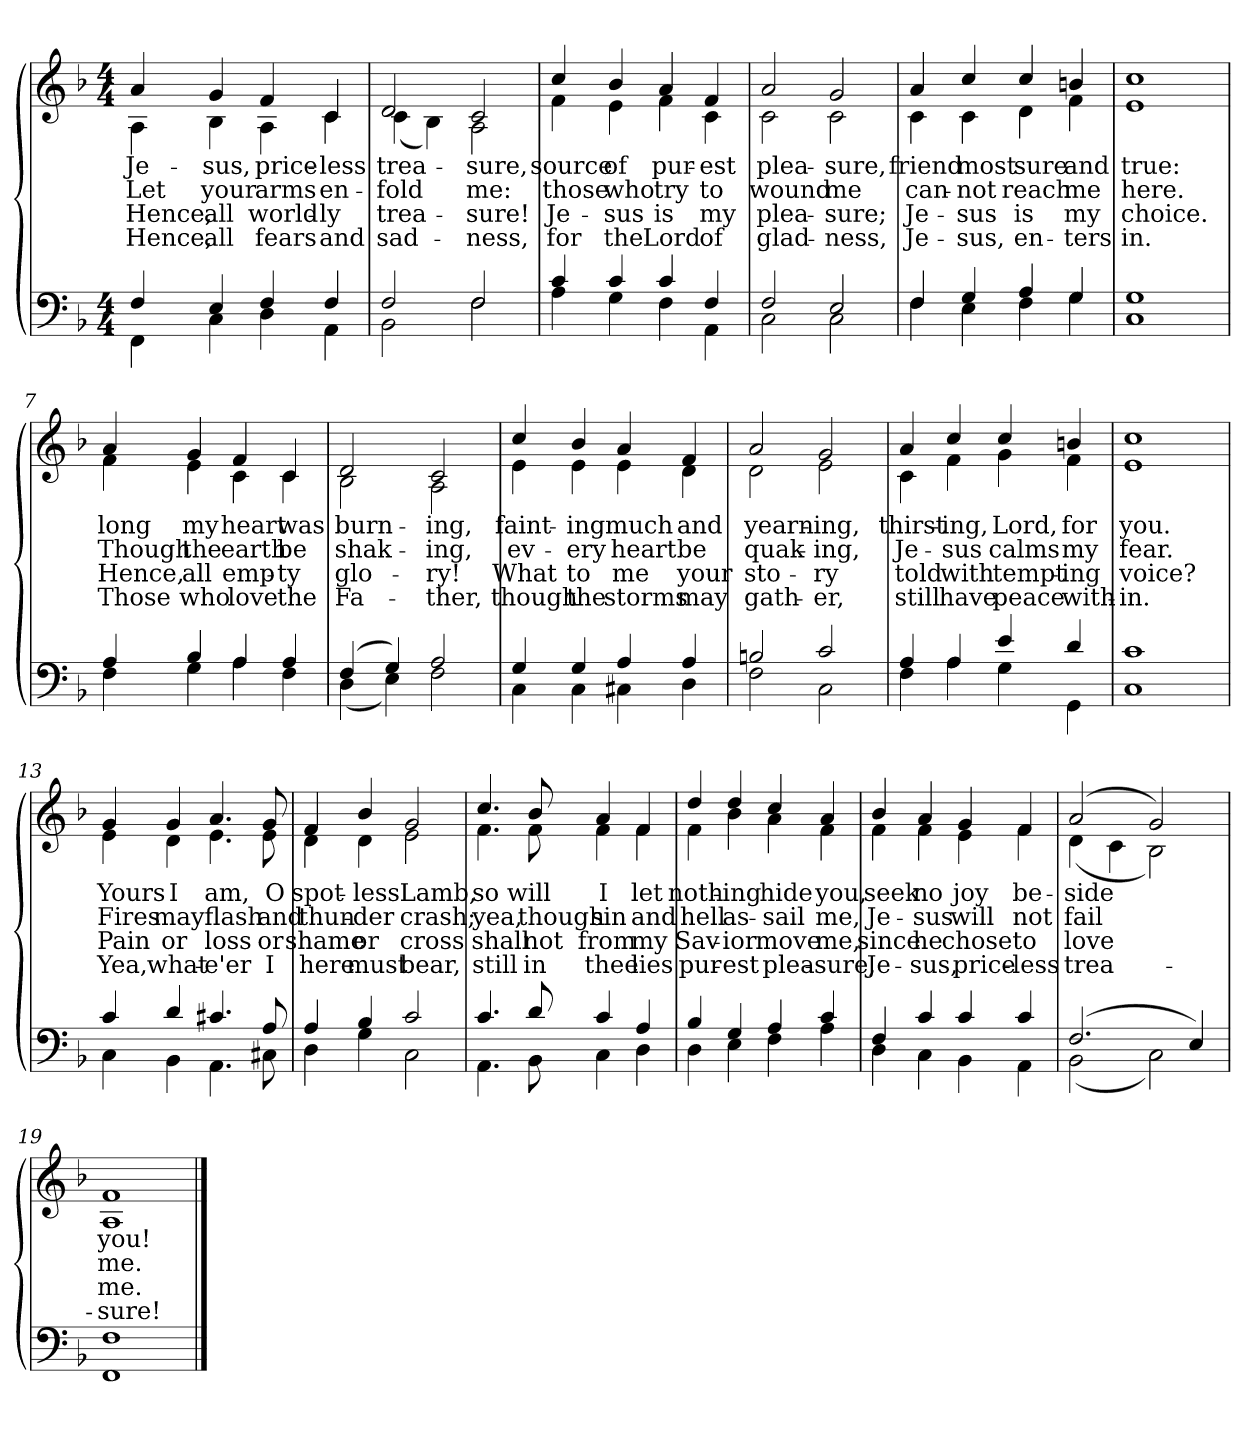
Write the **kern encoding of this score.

**kern	**kern	**text	**text	**text	**text
*part2	*part1	*part1	*part1	*part1	*part1
*staff2	*staff1	*staff1	*staff1	*staff1	*staff1
*clefF4	*clefG2	*	*	*	*
*k[b-]	*k[b-]	*	*	*	*
*M4/4	*M4/4	*	*	*	*
=1	=1	=1	=1	=1	=1
*^	*	*	*	*	*
!	!	!LO:TX:b:i:t=Verse	!	!	!	!
!	!	!	!LO:LY:b	!LO:LY:b	!LO:LY:b	!LO:LY:b
*	*	*^	*	*	*	*
4F/	4FF\	4a/	4A\	Je-	Let	Hence,	Hence,
!	!	!	!	!LO:LY:b	!LO:LY:b	!LO:LY:b	!LO:LY:b
4E/	4C\	4g/	4B-\	-sus,	your	all	all
!	!	!	!	!LO:LY:b	!LO:LY:b	!LO:LY:b	!LO:LY:b
4F/	4D\	4f/	4A\	price-	arms	world-	fears
!	!	!	!	!LO:LY:b	!LO:LY:b	!LO:LY:b	!LO:LY:b
4F/	4AA\	4c/	4c\	-less	en-	-ly	and
=2	=2	=2	=2	=2	=2	=2	=2
!	!	!	!	!LO:LY:b	!LO:LY:b	!LO:LY:b	!LO:LY:b
2F/	2BB-\	2d/	(<4c\	trea-	-fold	trea-	sad-
.	.	.	4B-\)	.	.	.	.
!	!	!	!	!LO:LY:b	!LO:LY:b	!LO:LY:b	!LO:LY:b
2F/	2F\	2c/	2A\	-sure,	me:	-sure!	-ness,
!!LO:LB:g=z	!!
=3	=3	=3	=3	=3	=3	=3	=3
!	!	!	!	!LO:LY:b	!LO:LY:b	!LO:LY:b	!LO:LY:b
4c/	4A\	4cc/	4f\	source	those	Je-	for
!	!	!	!	!LO:LY:b	!LO:LY:b	!LO:LY:b	!LO:LY:b
4c/	4G\	4b-/	4e\	of	who	-sus	the
!	!	!	!	!LO:LY:b	!LO:LY:b	!LO:LY:b	!LO:LY:b
4c/	4F\	4a/	4f\	pur-	try	is	Lord
!	!	!	!	!LO:LY:b	!LO:LY:b	!LO:LY:b	!LO:LY:b
4F/	4AA\	4f/	4c\	-est	to	my	of
=4	=4	=4	=4	=4	=4	=4	=4
!	!	!	!	!LO:LY:b	!LO:LY:b	!LO:LY:b	!LO:LY:b
2F/	2C\	2a/	2c\	plea-	wound	plea-	glad-
!	!	!	!	!LO:LY:b	!LO:LY:b	!LO:LY:b	!LO:LY:b
2E/	2C\	2g/	2c\	-sure,	me	-sure;	-ness,
!!LO:LB:g=z	!!
=5	=5	=5	=5	=5	=5	=5	=5
!	!	!	!	!LO:LY:b	!LO:LY:b	!LO:LY:b	!LO:LY:b
4F/	4F\	4a/	4c\	friend	can-	Je-	Je-
!	!	!	!	!LO:LY:b	!LO:LY:b	!LO:LY:b	!LO:LY:b
4G/	4E\	4cc/	4c\	most	-not	-sus	-sus,
!	!	!	!	!LO:LY:b	!LO:LY:b	!LO:LY:b	!LO:LY:b
4A/	4F\	4cc/	4d\	sure	reach	is	en-
!	!	!	!	!LO:LY:b	!LO:LY:b	!LO:LY:b	!LO:LY:b
4G/	4G\	4bn/	4f\	and	me	my	-ters
=6	=6	=6	=6	=6	=6	=6	=6
!	!	!	!	!LO:LY:b	!LO:LY:b	!LO:LY:b	!LO:LY:b
1G	1C	1cc	1e	true:	here.	choice.	in.
!!LO:LB:g=z	!!
=7	=7	=7	=7	=7	=7	=7	=7
!	!	!	!	!LO:LY:b	!LO:LY:b	!LO:LY:b	!LO:LY:b
4A/	4F\	4a/	4f\	long	Though	Hence,	Those
!	!	!	!	!LO:LY:b	!LO:LY:b	!LO:LY:b	!LO:LY:b
4B-/	4G\	4g/	4e\	my	the	all	who
!	!	!	!	!LO:LY:b	!LO:LY:b	!LO:LY:b	!LO:LY:b
4A/	4A\	4f/	4c\	heart	earth	emp-	love
!	!	!	!	!LO:LY:b	!LO:LY:b	!LO:LY:b	!LO:LY:b
4A/	4F\	4c/	4c\	was	be	-ty	the
=8	=8	=8	=8	=8	=8	=8	=8
!	!	!	!	!LO:LY:b	!LO:LY:b	!LO:LY:b	!LO:LY:b
(>4F/	(<4D\	2d/	2B-\	burn-	shak-	glo-	Fa-
4G/)	4E\)	.	.	.	.	.	.
!	!	!	!	!LO:LY:b	!LO:LY:b	!LO:LY:b	!LO:LY:b
2A/	2F\	2c/	2A\	-ing,	-ing,	-ry!	-ther,
!!LO:LB:g=z	!!
=9	=9	=9	=9	=9	=9	=9	=9
!	!	!	!	!LO:LY:b	!LO:LY:b	!LO:LY:b	!LO:LY:b
4G/	4C\	4cc/	4e\	faint-	ev-	What	though
!	!	!	!	!LO:LY:b	!LO:LY:b	!LO:LY:b	!LO:LY:b
4G/	4C\	4b-/	4e\	-ing	-ery	to	the
!	!	!	!	!LO:LY:b	!LO:LY:b	!LO:LY:b	!LO:LY:b
4A/	4C#X\	4a/	4e\	much	heart	me	storms
!	!	!	!	!LO:LY:b	!LO:LY:b	!LO:LY:b	!LO:LY:b
4A/	4D\	4f/	4d\	and	be	your	may
=10	=10	=10	=10	=10	=10	=10	=10
!	!	!	!	!LO:LY:b	!LO:LY:b	!LO:LY:b	!LO:LY:b
2Bn/	2F\	2a/	2d\	yearn-	quak-	sto-	gath-
!	!	!	!	!LO:LY:b	!LO:LY:b	!LO:LY:b	!LO:LY:b
2c/	2C\	2g/	2e\	-ing,	-ing,	-ry	-er,
!!LO:LB:g=z	!!
=11	=11	=11	=11	=11	=11	=11	=11
!	!	!	!	!LO:LY:b	!LO:LY:b	!LO:LY:b	!LO:LY:b
4A/	4F\	4a/	4c\	thirst-	Je-	told	still
!	!	!	!	!LO:LY:b	!LO:LY:b	!LO:LY:b	!LO:LY:b
4A/	4A\	4cc/	4f\	-ing,	-sus	with	have
!	!	!	!	!LO:LY:b	!LO:LY:b	!LO:LY:b	!LO:LY:b
4e/	4G\	4cc/	4g\	Lord,	calms	tempt-	peace
!	!	!	!	!LO:LY:b	!LO:LY:b	!LO:LY:b	!LO:LY:b
4d/	4GG\	4bn/	4f\	for	my	-ing	with-
=12	=12	=12	=12	=12	=12	=12	=12
!	!	!	!	!LO:LY:b	!LO:LY:b	!LO:LY:b	!LO:LY:b
1c	1C	1cc	1e	you.	fear.	voice?	-in.
!!LO:LB:g=z	!!
=13	=13	=13	=13	=13	=13	=13	=13
!	!	!	!	!LO:LY:b	!LO:LY:b	!LO:LY:b	!LO:LY:b
4c/	4C\	4g/	4e\	Yours	Fires	Pain	Yea,
!	!	!	!	!LO:LY:b	!LO:LY:b	!LO:LY:b	!LO:LY:b
4d/	4BB-\	4g/	4d\	I	may	or	what-
!	!	!	!	!LO:LY:b	!LO:LY:b	!LO:LY:b	!LO:LY:b
4.c#X/	4.AA\	4.a/	4.e\	am,	flash	loss	-e'er
!	!	!	!	!LO:LY:b	!LO:LY:b	!LO:LY:b	!LO:LY:b
8A/	8C#X\	8g/	8e\	O	and	or	I
=14	=14	=14	=14	=14	=14	=14	=14
!	!	!	!	!LO:LY:b	!LO:LY:b	!LO:LY:b	!LO:LY:b
4A/	4D\	4f/	4d\	spot-	thun-	shame	here
!	!	!	!	!LO:LY:b	!LO:LY:b	!LO:LY:b	!LO:LY:b
4B-/	4G\	4b-/	4d\	-less	-der	or	must
!	!	!	!	!LO:LY:b	!LO:LY:b	!LO:LY:b	!LO:LY:b
2c/	2C\	2g/	2e\	Lamb,	crash;	cross	bear,
!!LO:LB:g=z	!!
=15	=15	=15	=15	=15	=15	=15	=15
!	!	!	!	!LO:LY:b	!LO:LY:b	!LO:LY:b	!LO:LY:b
4.c/	4.AA\	4.cc/	4.f\	so	yea,	shall	still
!	!	!	!	!LO:LY:b	!LO:LY:b	!LO:LY:b	!LO:LY:b
8d/	8BB-\	8b-/	8f\	will	though	not	in
!	!	!	!	!LO:LY:b	!LO:LY:b	!LO:LY:b	!LO:LY:b
4c/	4C\	4a/	4f\	I	sin	from	thee
!	!	!	!	!LO:LY:b	!LO:LY:b	!LO:LY:b	!LO:LY:b
4A/	4D\	4f/	4f\	let	and	my	lies
=16	=16	=16	=16	=16	=16	=16	=16
!	!	!	!	!LO:LY:b	!LO:LY:b	!LO:LY:b	!LO:LY:b
4B-/	4D\	4dd/	4f\	noth-	hell	Sav-	pur-
!	!	!	!	!LO:LY:b	!LO:LY:b	!LO:LY:b	!LO:LY:b
4G/	4E\	4dd/	4b-\	-ing	as-	-ior	-est
!	!	!	!	!LO:LY:b	!LO:LY:b	!LO:LY:b	!LO:LY:b
4A/	4F\	4cc/	4a\	hide	-sail	move	plea-
!	!	!	!	!LO:LY:b	!LO:LY:b	!LO:LY:b	!LO:LY:b
4c/	4A\	4a/	4f\	you,	me,	me,	-sure,
!!LO:LB:g=z	!!
=17	=17	=17	=17	=17	=17	=17	=17
!	!	!	!	!LO:LY:b	!LO:LY:b	!LO:LY:b	!LO:LY:b
4F/	4D\	4b-/	4f\	seek	Je-	since	Je-
!	!	!	!	!LO:LY:b	!LO:LY:b	!LO:LY:b	!LO:LY:b
4c/	4C\	4a/	4f\	no	-sus	he	-sus,
!	!	!	!	!LO:LY:b	!LO:LY:b	!LO:LY:b	!LO:LY:b
4c/	4BB-\	4g/	4e\	joy	will	chose	price-
!	!	!	!	!LO:LY:b	!LO:LY:b	!LO:LY:b	!LO:LY:b
4c/	4AA\	4f/	4f\	be-	not	to	-less
=18	=18	=18	=18	=18	=18	=18	=18
!	!	!	!	!LO:LY:b	!LO:LY:b	!LO:LY:b	!LO:LY:b
(>2.F/	(<2BB-\	(>2a/	(<4d\	-side	fail	love	trea-
.	.	.	4c\	.	.	.	.
.	2C\)	2g/)	2B-\)	.	.	.	.
4E/)	.	.	.	.	.	.	.
=19	=19	=19	=19	=19	=19	=19	=19
!	!	!	!	!LO:LY:b	!LO:LY:b	!LO:LY:b	!LO:LY:b
1F	1FF	1f	1A	you!	me.	me.	-sure!
*v	*v	*	*	*	*	*	*
*	*v	*v	*	*	*	*
==	==	==	==	==	==
*-	*-	*-	*-	*-	*-
